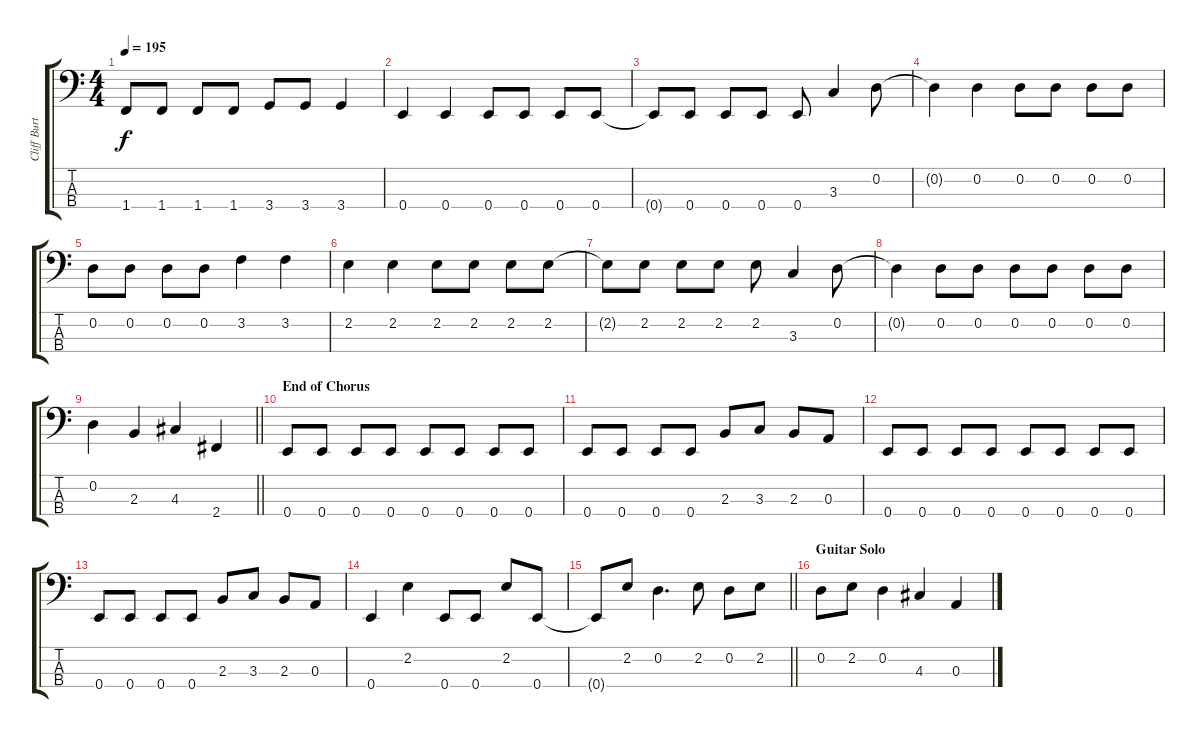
\track ("Cliff Burton" "Cliff Burt") {instrument electricbassfinger}
\staff {score tabs}
\tuning (G2 D2 A1 E1) {hide}
\ts (4 4)
\tempo 195
\clef f4
\ks c
1.4.8{dy f} 1.4.8 1.4.8 1.4.8 3.4.8 3.4.8 3.4.4 |
0.4.4 0.4.4 0.4.8 0.4.8 0.4.8 0.4.8 |
0.4{t}.8 0.4.8 0.4.8 0.4.8 0.4.8 3.3.4 0.2.8 |
0.2{t}.4 0.2.4 0.2.8 0.2.8 0.2.8 0.2.8 |
0.2.8 0.2.8 0.2.8 0.2.8 3.2.4 3.2.4 |
2.2.4 2.2.4 2.2.8 2.2.8 2.2.8 2.2.8 |
2.2{t}.8 2.2.8 2.2.8 2.2.8 2.2.8 3.3.4 0.2.8 |
0.2{t}.4 0.2.8 0.2.8 0.2.8 0.2.8 0.2.8 0.2.8 |
\barLineRight lightlight
0.2.4 2.3.4 4.3.4 2.4.4 |
\section ("" "End of Chorus")
0.4.8 0.4.8 0.4.8 0.4.8 0.4.8 0.4.8 0.4.8 0.4.8 |
0.4.8 0.4.8 0.4.8 0.4.8 2.3.8 3.3.8 2.3.8 0.3.8 |
0.4.8 0.4.8 0.4.8 0.4.8 0.4.8 0.4.8 0.4.8 0.4.8 |
0.4.8 0.4.8 0.4.8 0.4.8 2.3.8 3.3.8 2.3.8 0.3.8 |
0.4.4 2.2.4 0.4.8 0.4.8 2.2.8 0.4.8 |
\barLineRight lightlight
0.4{t}.8 2.2.8 0.2.4{d} 2.2.8 0.2.8 2.2.8 |
\section ("" "Guitar Solo")
0.2.8 2.2.8 0.2.4 4.3.4 0.3.4
